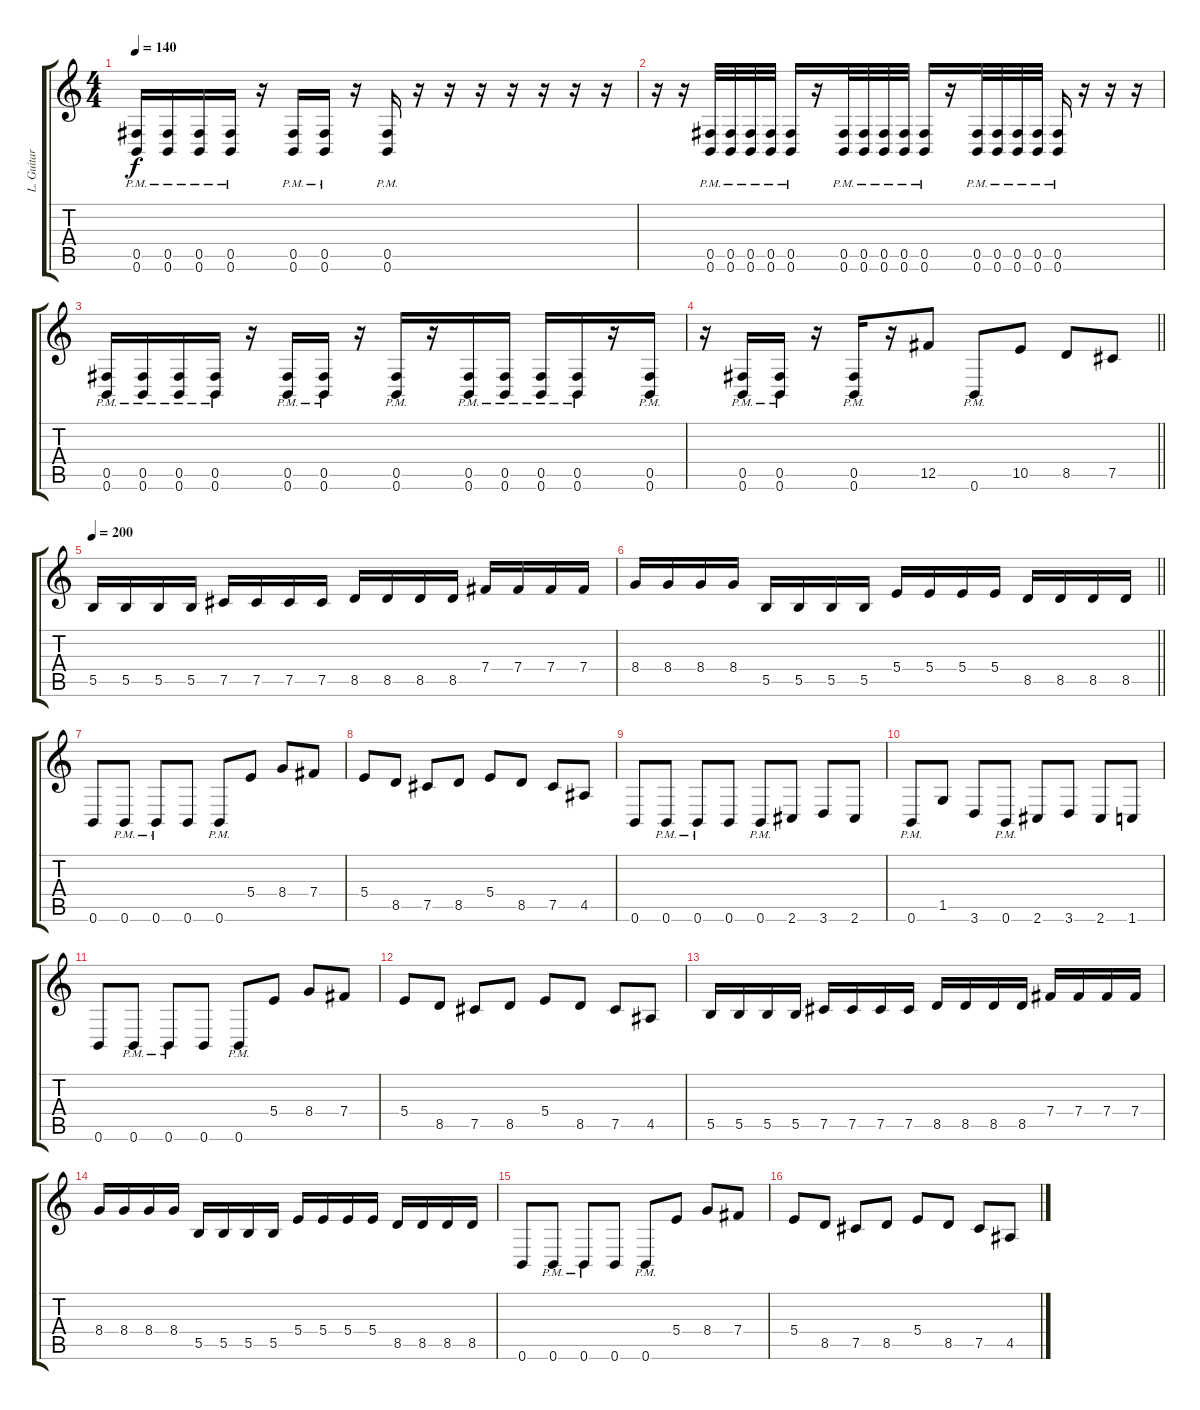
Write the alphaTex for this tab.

\track ("L. Guitar" "L. Guitar") {instrument distortionguitar}
\staff {score tabs}
\tuning (Db4 Ab3 E3 B2 Gb2 B1) {hide}
\ts (4 4)
\tempo 140
\clef g2
\ks c
(0.5{pm} 0.6{pm}).16{dy f} (0.5{pm} 0.6{pm}).16 (0.5{pm} 0.6{pm}).16 (0.5{pm} 0.6{pm}).16 r.16 (0.5{pm} 0.6{pm}).16 (0.5{pm} 0.6{pm}).16 r.16 (0.5{pm} 0.6{pm}).16 r.16 r.16 r.16 r.16 r.16 r.16 r.16 |
r.16 r.16 (0.5{pm} 0.6{pm}).32 (0.5{pm} 0.6{pm}).32 (0.5{pm} 0.6{pm}).32 (0.5{pm} 0.6{pm}).32 (0.5{pm} 0.6{pm}).16 r.16 (0.5{pm} 0.6{pm}).32 (0.5{pm} 0.6{pm}).32 (0.5{pm} 0.6{pm}).32 (0.5{pm} 0.6{pm}).32 (0.5{pm} 0.6{pm}).16 r.16 (0.5{pm} 0.6{pm}).32 (0.5{pm} 0.6{pm}).32 (0.5{pm} 0.6{pm}).32 (0.5{pm} 0.6{pm}).32 (0.5{pm} 0.6{pm}).16 r.16 r.16 r.16 |
(0.5{pm} 0.6{pm}).16 (0.5{pm} 0.6{pm}).16 (0.5{pm} 0.6{pm}).16 (0.5{pm} 0.6{pm}).16 r.16 (0.5{pm} 0.6{pm}).16 (0.5{pm} 0.6{pm}).16 r.16 (0.5{pm} 0.6{pm}).16 r.16 (0.5{pm} 0.6{pm}).16 (0.5{pm} 0.6{pm}).16 (0.5{pm} 0.6{pm}).16 (0.5{pm} 0.6{pm}).16 r.16 (0.5{pm} 0.6{pm}).16 |
\barLineRight lightlight
r.16 (0.5{pm} 0.6{pm}).16 (0.5{pm} 0.6{pm}).16 r.16 (0.5{pm} 0.6{pm}).16 r.16 12.5.8 0.6{pm}.8 10.5.8 8.5.8 7.5.8 |
\section ("" "")
\tempo 200
5.5.16 5.5.16 5.5.16 5.5.16 7.5.16 7.5.16 7.5.16 7.5.16 8.5.16 8.5.16 8.5.16 8.5.16 7.4.16 7.4.16 7.4.16 7.4.16 |
\barLineRight lightlight
8.4.16 8.4.16 8.4.16 8.4.16 5.5.16 5.5.16 5.5.16 5.5.16 5.4.16 5.4.16 5.4.16 5.4.16 8.5.16 8.5.16 8.5.16 8.5.16 |
\section ("" "")
0.6.8 0.6{pm}.8 0.6{pm}.8 0.6.8 0.6{pm}.8 5.4.8 8.4.8 7.4.8 |
5.4.8 8.5.8 7.5.8 8.5.8 5.4.8 8.5.8 7.5.8 4.5.8 |
0.6.8 0.6{pm}.8 0.6{pm}.8 0.6.8 0.6{pm}.8 2.6.8 3.6.8 2.6.8 |
0.6{pm}.8 1.5.8 3.6.8 0.6{pm}.8 2.6.8 3.6.8 2.6.8 1.6.8 |
0.6.8 0.6{pm}.8 0.6{pm}.8 0.6.8 0.6{pm}.8 5.4.8 8.4.8 7.4.8 |
5.4.8 8.5.8 7.5.8 8.5.8 5.4.8 8.5.8 7.5.8 4.5.8 |
5.5.16 5.5.16 5.5.16 5.5.16 7.5.16 7.5.16 7.5.16 7.5.16 8.5.16 8.5.16 8.5.16 8.5.16 7.4.16 7.4.16 7.4.16 7.4.16 |
8.4.16 8.4.16 8.4.16 8.4.16 5.5.16 5.5.16 5.5.16 5.5.16 5.4.16 5.4.16 5.4.16 5.4.16 8.5.16 8.5.16 8.5.16 8.5.16 |
0.6.8 0.6{pm}.8 0.6{pm}.8 0.6.8 0.6{pm}.8 5.4.8 8.4.8 7.4.8 |
5.4.8 8.5.8 7.5.8 8.5.8 5.4.8 8.5.8 7.5.8 4.5.8
